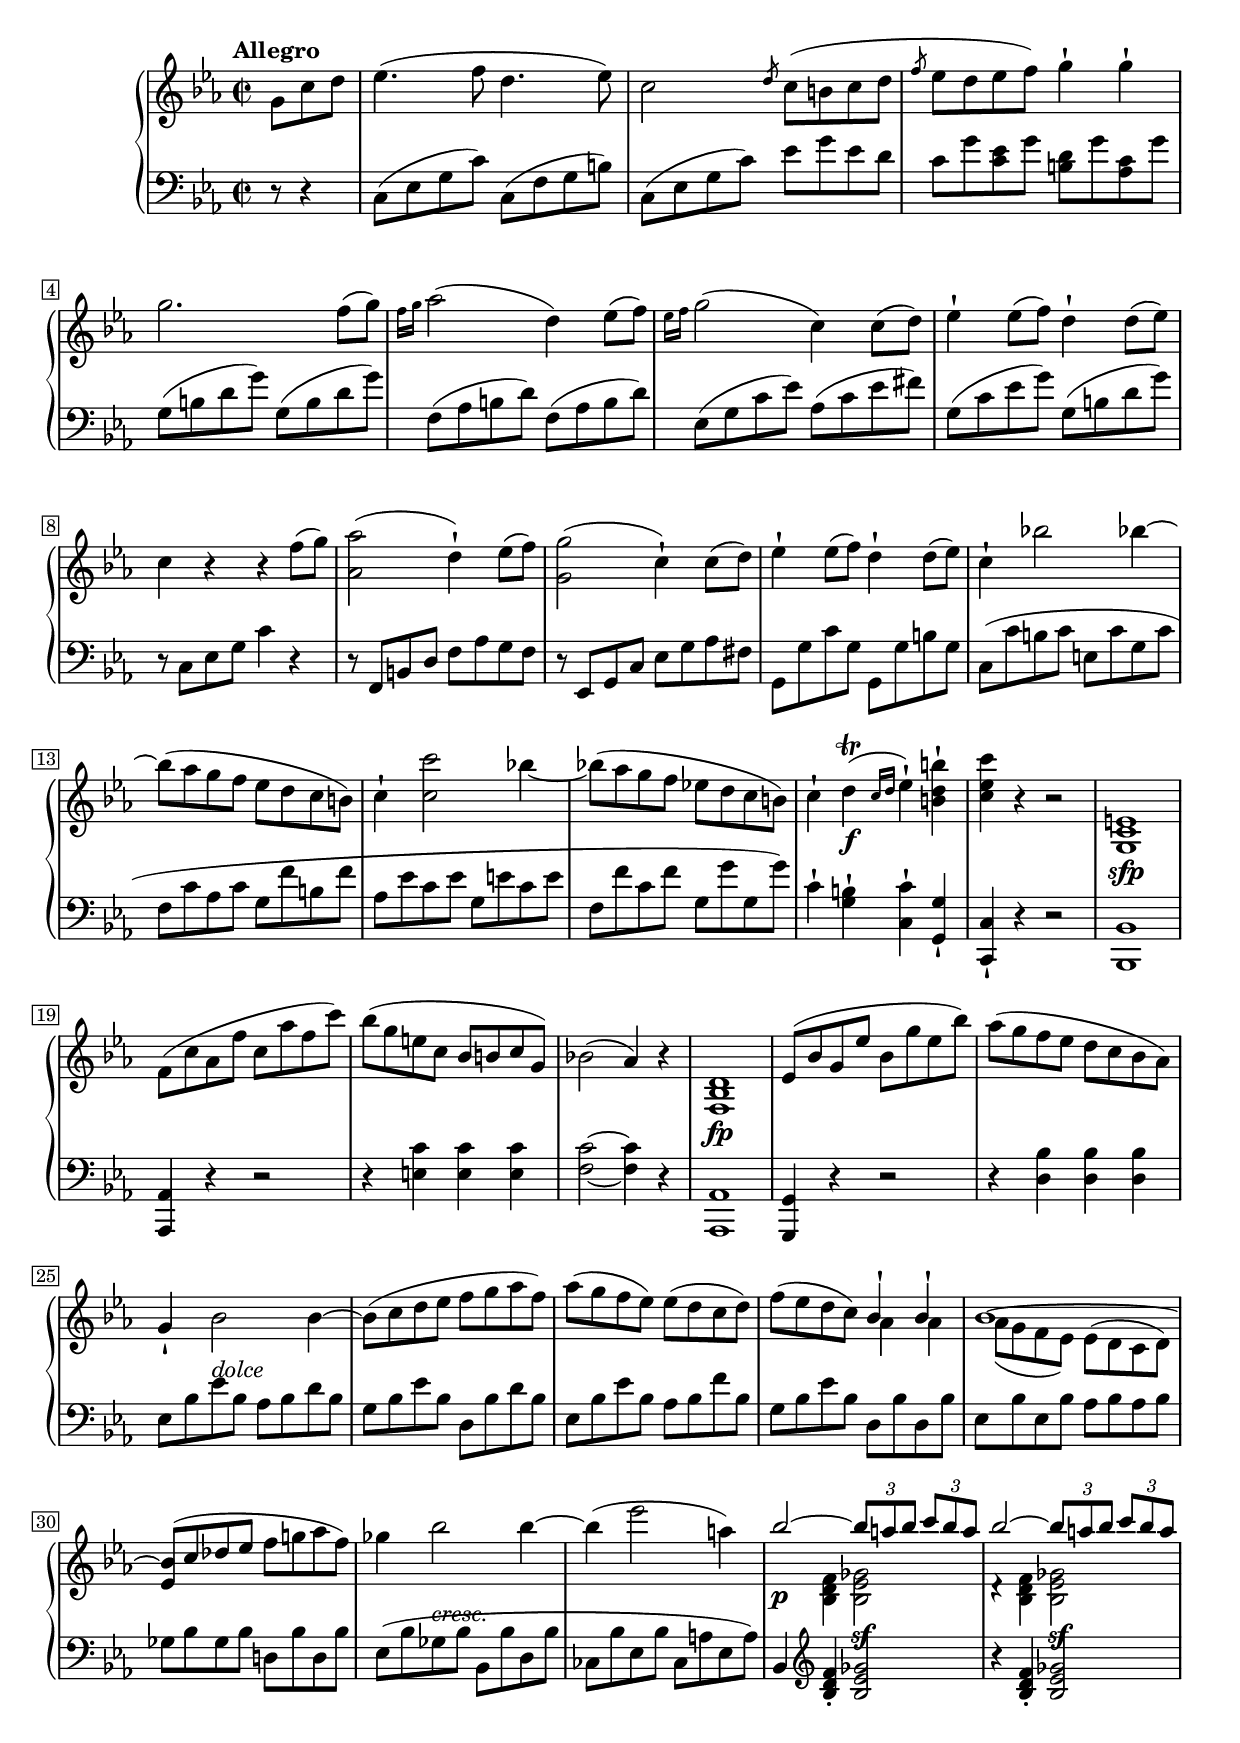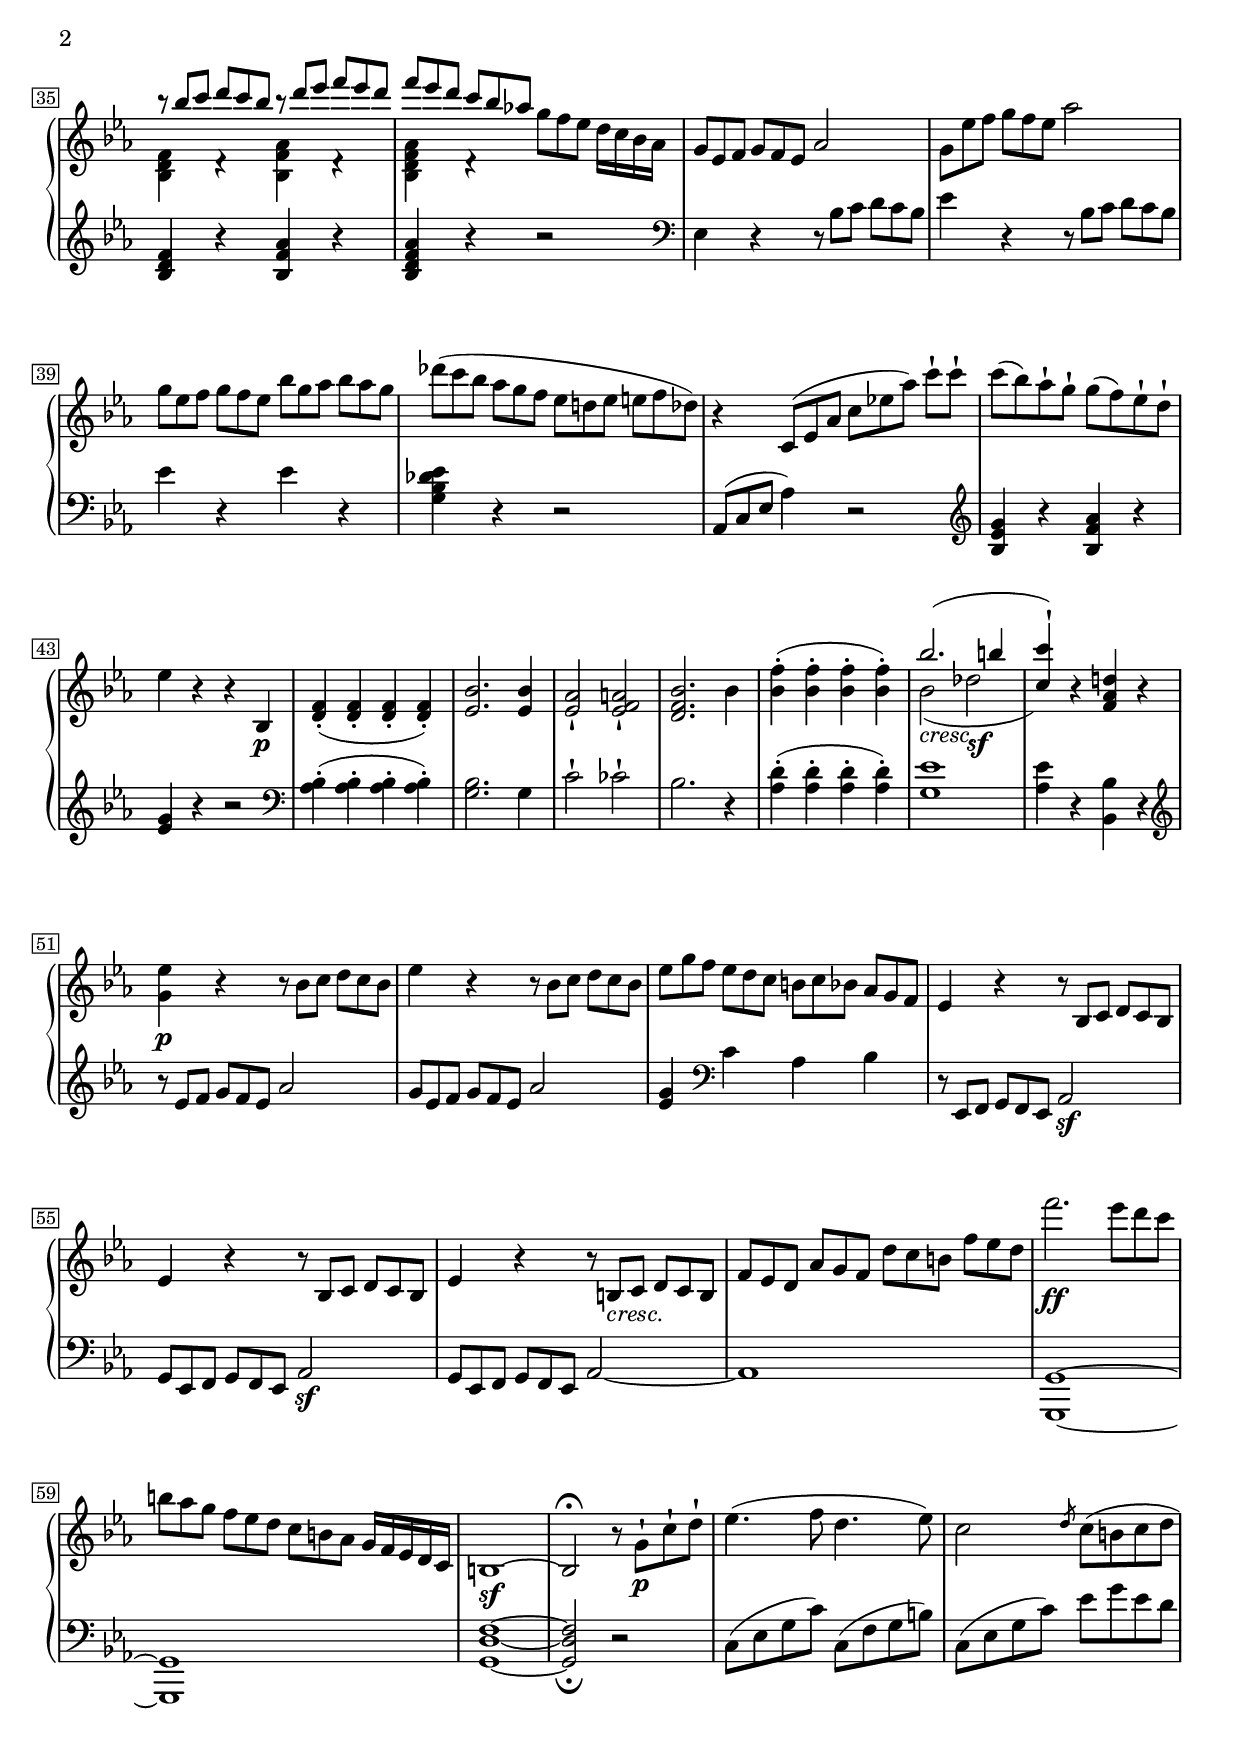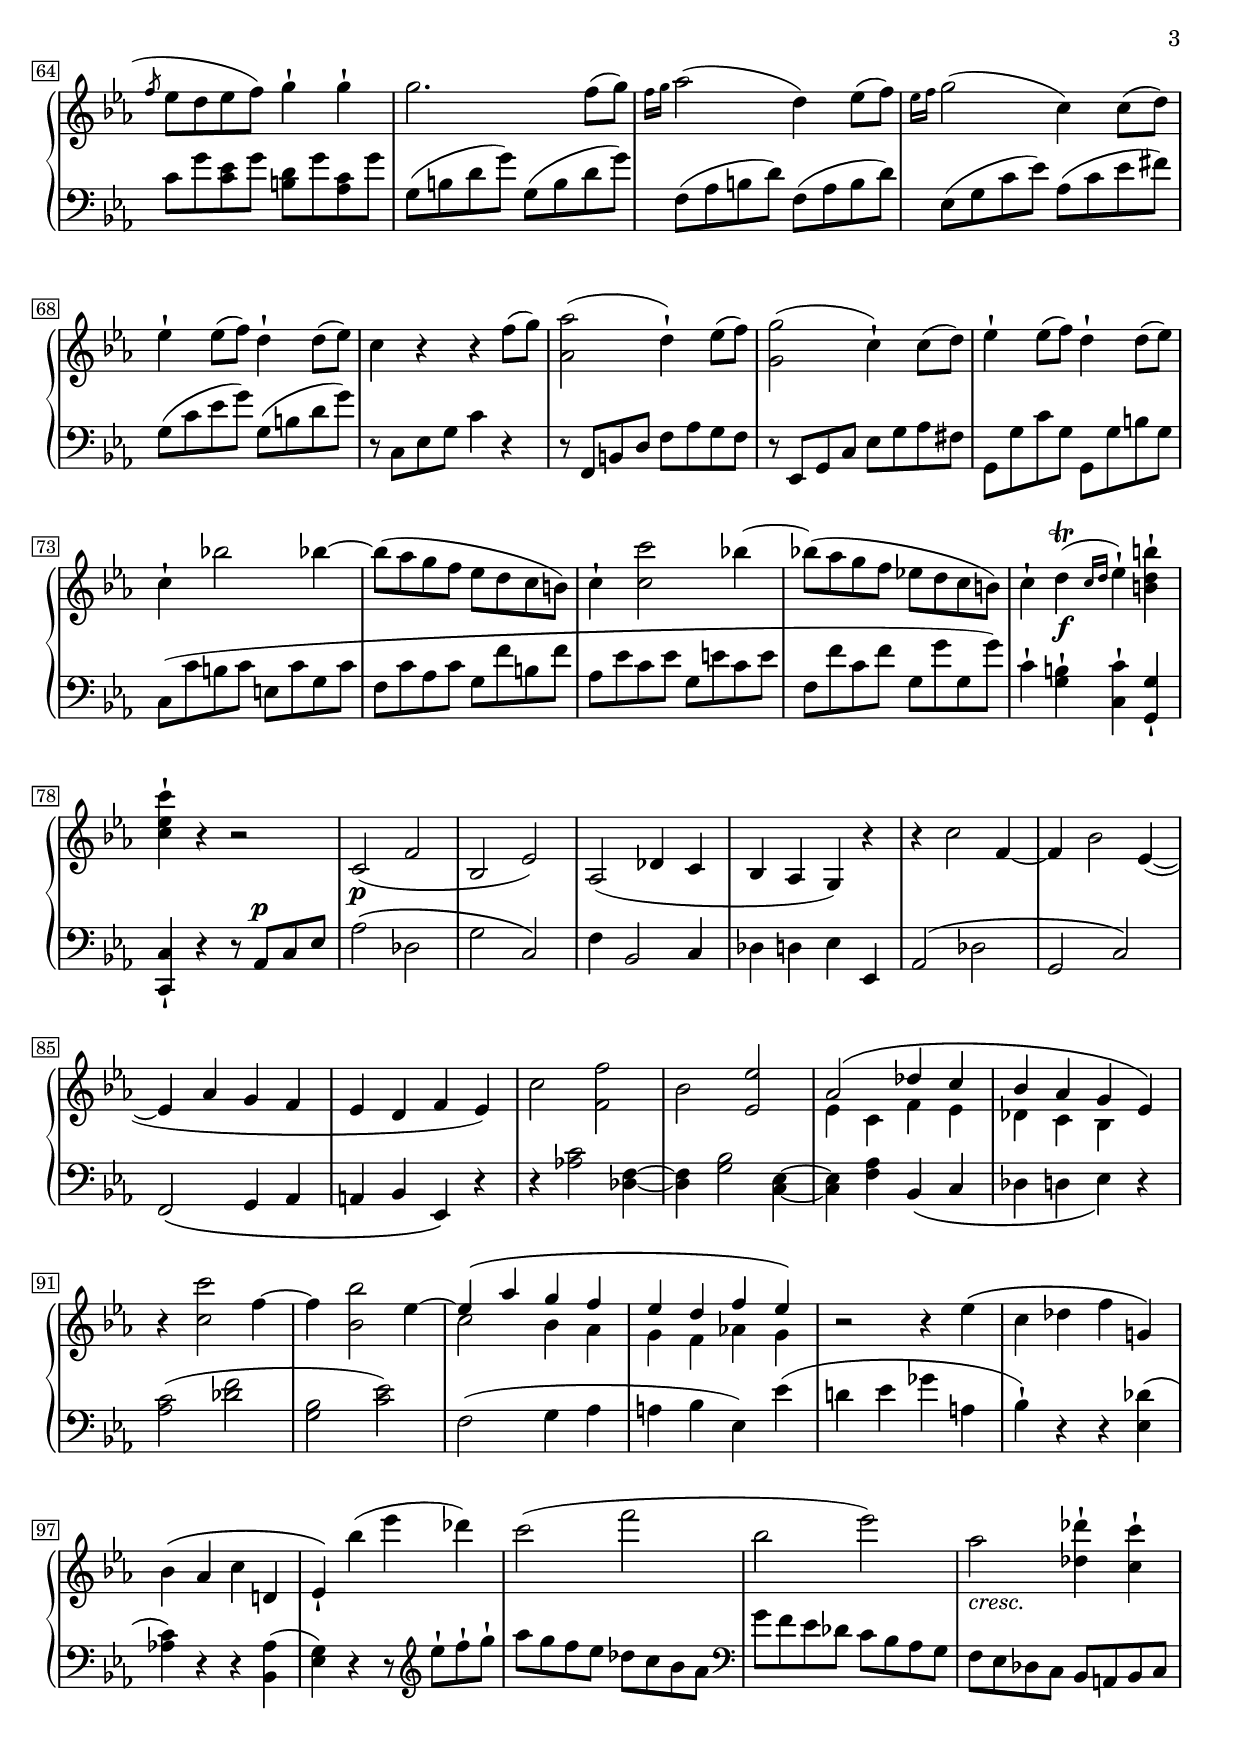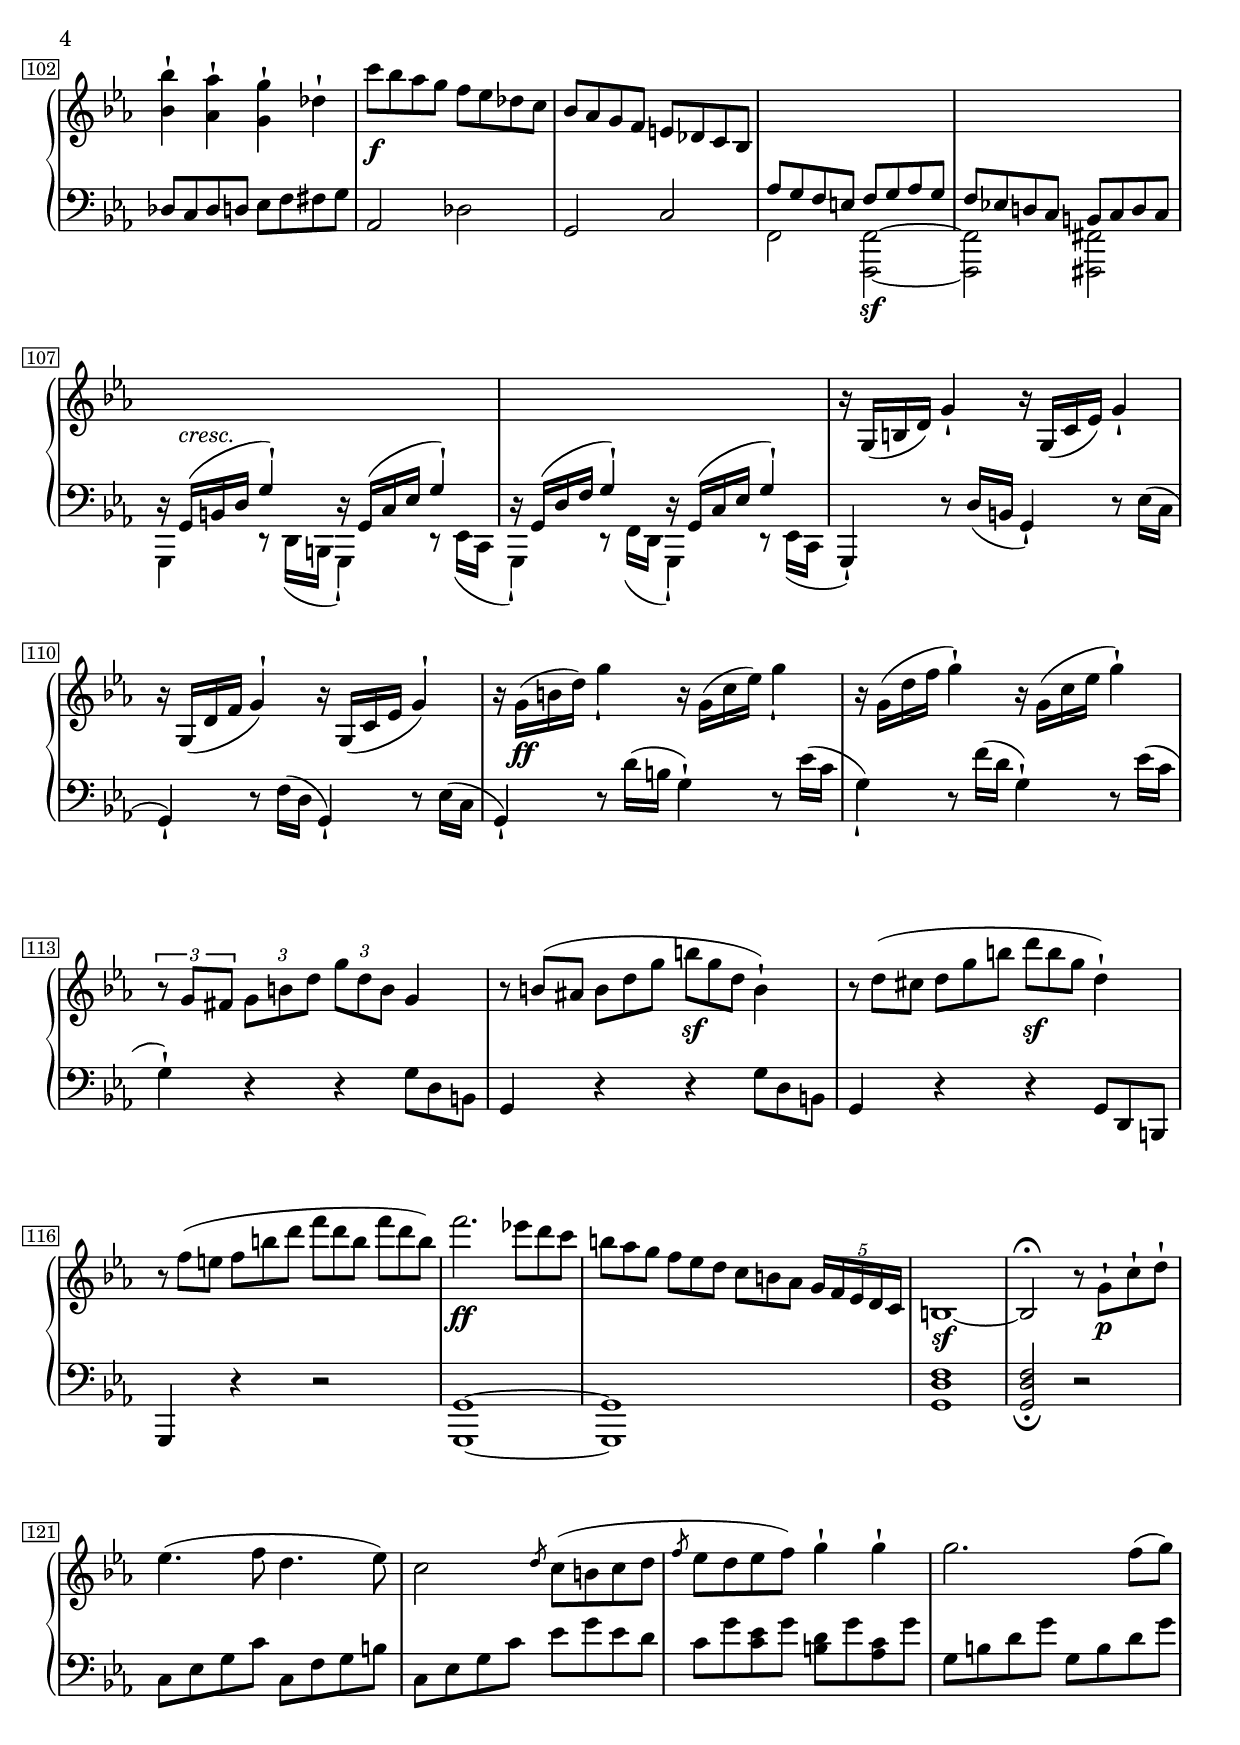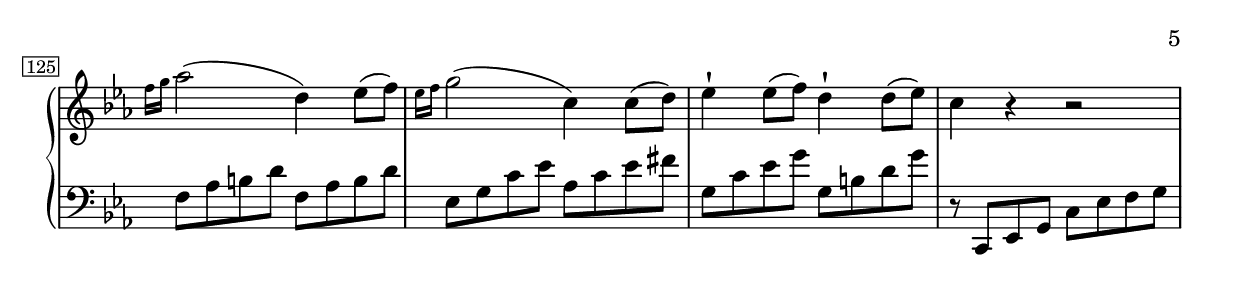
Global = {
  \key c \minor
  \time 2/2
  \include "../global.ly"
}

cresc = \markup { \italic "cresc." }
bottom = \change Staff = "lower"
top = \change Staff = "upper"

Sopran = \context Voice = "one" \relative c' {
  \voiceOne
  \omit TupletBracket
  \override MultiMeasureRest.staff-position = #0
  \override Rest.staff-position = #0
  \phrasingSlurNeutral\stemNeutral\slurNeutral\tieNeutral
  \tempo "Allegro"
  \partial 4. {
    g'8 c d
  }
  %1
  | ees4.( f8 d4. ees8)
  | c2 \once\stemUp \slashedGrace d8 c8( b c d
  | \once\stemUp \slashedGrace f8 ees8 d ees f) g4-! g-!
  | g2. f8(  g)
  %5
  | \slashedGrace { f16[ g] } aes2(  d,4) ees8( f)
  | \slashedGrace { ees16[ f] } g2( c,4) c8( d)
  | ees4-! es8( f) d4-! d8( ees)
  | c4 r r f8( g)
  | <aes aes,>2( d,4)-! ees8( f)
  %10
  | <g g,>2( c,4)-! c8( d)
  | ees4-! ees8( f) d4-! d8( ees)
  | c4-! bes'!2 bes4~
  | bes8( aes g f ees d c b)
  | c4-! <c' c,>2 bes!4~
  %15
  | bes!8( aes g f ees! d c  b)
  | c4-! d^\trill( \f \stemUp \slashedGrace { c16[ d] } \stemNeutral es4)-! <b' d, b>-!
  | <c es, c> r r2
  | <e,, c g>1\sfp
  | f8( c' aes f' c aes' f  c')
  %20
  | bes( g e c bes b c  g)
  | bes!2( aes4) r
  | <d, bes f>1\fp
  | ees8( bes' g ees' bes g' ees bes')
  | aes( g f ees d c bes aes)
  %25
  | g4_!
    \once\override Staff.TextScript.extra-offset = #'(0 . -1)
    bes2_ \markup { "dolce" } bes4~
  | bes8( c d ees f g aes f)
  | aes( g f ees) ees( d c d)
  | f( ees d c) \stemUp bes4-! bes-!
  | \stemNeutral\tieUp bes1~
  %30
  | <ees, bes'>8( c' des ees f g aes f)
  | ges4
    \once\override Staff.TextScript.extra-offset = #'(0 . -2)
    bes2_\cresc bes4~
  | bes( ees2 a,4)
  | \stemUp bes2~\p \tuplet 3/2 { bes8[ a bes] } \tuplet 3/2 { c[ bes a] }
  | bes2 ~ \tuplet 3/2 { bes8[ a bes] } \tuplet 3/2 { c[ bes a] }
    \omit TupletNumber
  %35
  | \tuplet 3/2 { b8\rest bes[ c] } \tuplet 3/2 { d[ c bes] }
    \tuplet 3/2 { b\rest d[ es] } \tuplet 3/2 { f[ ees d] }
  | \tuplet 3/2 { f[ ees d] } \tuplet 3/2 { c[ bes aes!] }
    \stemNeutral
    \tuplet 3/2 { g[ f ees] } d16[ c bes aes]
  | \tuplet 3/2 { g8[ ees f] } \tuplet 3/2 { g[ f ees] } aes2
  | \tuplet 3/2 { g8[ ees' f] } \tuplet 3/2 { g[ f ees] } aes2
  | \tuplet 3/2 { g8[ ees f] } \tuplet 3/2 { g[ f ees] }
    \tuplet 3/2 { bes'[ g aes] } \tuplet 3/2 { bes[ aes g] }
  %40
  | \tuplet 3/2 { des'8[( c bes] } \tuplet 3/2 { aes[ g f] }
    \tuplet 3/2 { ees[ d! ees] } \tuplet 3/2 { e[ f des)] }
  | r4 \tuplet 3/2 { c,8[( ees aes] } \tuplet 3/2 { c[ ees aes)] } c8[-! c-!]
  | c( bes) aes-! g-! g( f) ees-! d-!
  | ees4 r r bes,\p
  | <f' d>_.( <f d>_. <f d>_. <f d>)_.
  %45
  | <bes ees,>2. <bes ees,>4
  | <aes ees>2_! <a f ees>_!
  | <bes f d>2. bes4
  | <f' bes,>-.( <f bes,>-. <f bes,>-. <f bes,>)-.
  | \stemUp\slurUp bes2.( b4
  %50
  | <c, c'>^!) r <f, aes d> r
  | \stemNeutral <g ees'>4\p r \tuplet 3/2 { r8 bes c } \tuplet 3/2 { d[ c bes] }
  | ees4 r \tuplet 3/2 { r8 bes c } \tuplet 3/2 { d[ c bes] }
  | \tuplet 3/2 { ees8[ g f] ees[ d c] b[ c bes] aes[ g f] }
  | ees4 r \tuplet 3/2 { r8 bes[ c] d[ c bes] }
  %55
  | ees4 r \tuplet 3/2 { r8 bes[ c] d[ c bes] }
  | ees4 r \tuplet 3/2 { r8 b[_\cresc c] d[ c b] }
  | \tuplet 3/2 { f'8[ ees d] aes'[ g f] d'[ c b] f'[ es d] }
  | f'2.\ff \tuplet 3/2 { ees8[ d c] }
  | \tuplet 3/2 {  b8[ aes g] f[ ees d] c[ b aes] } \tuplet 5/4 { g16[ f ees d c] }
  %60
  | b1~\sf
  | b2^\fermata r8 g'8-! \p c-! d-!
  | ees4.( f8 d4. ees8)
  | c2 \once\stemUp \slashedGrace d8 c8( b c d
  | \once\stemUp \slashedGrace f8 ees8 d ees f) g4-! g-!
  %65
  | g2. f8(  g)
  | \slashedGrace { f16[ g] } aes2(  d,4) ees8( f)
  | \slashedGrace { ees16[ f] } g2( c,4) c8( d)
  | ees4-! es8( f) d4-! d8( ees)
  | c4 r r f8( g)
  %70
  | <aes aes,>2( d,4)-! ees8( f)
  | <g g,>2( c,4)-! c8( d)
  | ees4-! ees8( f) d4-! d8( ees)
  | c4-! bes'!2 bes4~
  | bes8( aes g f ees d c b)
  %75
  | c4-! <c' c,>2 bes!4~
  | bes!8( aes g f ees! d c  b)
  | c4-! d^\trill( \f \stemUp \slashedGrace { c16[ d] } \stemNeutral\slurNeutral\tieNeutral es4)-! <b' d, b>-!
  | <c es, c>-! r r2
  | c,,2(\p f
  %80
  | bes, ees)
  | aes,( des4 c
  | bes aes g) r
  | r c'2 f,4~
  | f bes2 ees,4~(
  %85
  | ees aes g f
  | ees d f ees)
  | c'2 <f, f'>
  | bes <ees, ees'>
  | \phrasingSlurUp\stemUp aes2\( des4 c
  %90
  | bes aes g ees\)
  | \stemNeutral r <c'' c,>2 f,4~
  | f <bes bes,>2 es,4~
  | \stemUp
    ees\( aes g f
  | ees d f ees\)
  %95
  | \stemNeutral\slurNeutral\tieNeutral r2 r4 ees\(
  | c des f g,\)
  | bes\( aes c d,!
  | ees\)_! bes''( ees  des)
  | c2( f
  %100
  | bes, ees)
  | aes,_\markup { "cresc."} <des des,>4-! <c c,>-!
  | <bes bes,>-! <aes aes,>-! <g g,>-! des-!
  | c'8\f bes aes g f ees des c
  | bes aes g f e des c bes
  %105
  | \bottom \stemUp\slurUp
    aes g f e f g aes g
  | f ees d! c b c d c
  | r16 g(^\cresc b d g4-!) r16 g,( c ees g4-!)
  | r16 g,( d' f g4-!) r16 g,( c ees g4-!)
  | \top \stemNeutral\slurNeutral
    r16 g( b d) g4_! r16 g,( c ees) g4_!
  %110
  | r16 g,( d' f g4-!) r16 g,( c ees g4-!)
  | r16 g(\ff b d) g4_! r16 g,( c ees) g4_!
  | r16 g,( d' f g4-!) r16 g,( c ees g4-!)
  | \undo\omit TupletBracket \undo\omit TupletNumber
    \tuplet 3/2 { r8 g,[ fis] } \tuplet 3/2 { g[ b d] } \tuplet 3/2 { g[ d b] } g4
    \omit TupletBracket \omit TupletNumber
  | \tuplet 3/2 { r8 b[( ais] b[ d g] b[\sf g d] } b4)-!
  %115
  | \tuplet 3/2 { r8 d[( cis] d[ g b] d[\sf b g] } d4)-!
  | \tuplet 3/2 { r8 f[( e] f[ b d] f[ d b] f'[ d b)] }
  | f'2. \ff \tuplet 3/2 { es!8[ d c] }
  | \tuplet 3/2 {  b8[ as g]  f[ es d]  c[ b as] }
    \undo\omit TupletNumber \tuplet 5/4 { g16[ f es d c] } \omit TupletNumber
  | b1\sf ~
  %120
  | b2\fermata r8 g'8-! \p c-! d-!
  | ees4.( f8 d4. ees8)
  | c2 \once\stemUp \slashedGrace d8 c8( b c d
  | \once\stemUp \slashedGrace f8 ees8 d ees f) g4-! g-!
  | g2. f8(  g)
  %125
  | \slashedGrace { f16[ g] } aes2(  d,4) ees8( f)
  | \slashedGrace { ees16[ f] } g2( c,4) c8( d)
  | ees4-! es8( f) d4-! d8( ees)
  | c4 r r2


}

Alto = \context Voice = "two" \relative c' {
  \voiceTwo
  \override MultiMeasureRest.staff-position = #0
  \override Rest.staff-position = #0
  \override Stem.cross-staff = ##t
  \partial 4. { s4. }
  %1
  | s1*27
  | s2 aes'4 aes
  | \once\override NoteColumn.force-hshift = #1 aes8( g f ees) ees^( d c d)
  %30
  | s1*3
  | s4 <bes d f> <bes ees ges>2\sf
  | d4\rest <bes d f> <bes ees ges>2\sf
  %35
  | <bes d f>4 d\rest <bes f' aes>4 d\rest
  | <bes d f aes>4 d\rest s2
  | s1*12
  %49
  | bes'2(_\cresc des-\markup { \dynamic sf }
  | \hideNotes c4) \unHideNotes s2.
  | s1*38
  %89
  | ees,4 c f ees
  | des c bes s
  | s1*2
  | c'2 bes4 aes
  | g f aes g

}

Tenor = \context Voice = "three" \relative c {
  \voiceThree
  \override MultiMeasureRest.staff-position = #0
  \override Rest.staff-position = #0
  \override Stem.cross-staff = ##t
%1
}

Bass = \context Voice = "four" \relative c {
  \voiceFour
  \omit TupletBracket \omit TupletNumber
  \override MultiMeasureRest.staff-position = #0
  \override Rest.staff-position = #0
  \phrasingSlurNeutral\stemNeutral\slurNeutral\tieNeutral
  \partial 4. {
    r8 r4
  }
  %1
  | c8( ees g c) c,( f g b)
  | c,( ees g c) ees g ees d
  | c g' <ees c> g <d b> g <c, aes> g'
  | g,( b d g)  g,( b d g)
  %5
  | f,( aes b  d) f,( aes b d)
  | ees,( g c ees) aes,( c ees fis)
  | g,( c ees g) g,( b d g)
  | r c,, ees g c4 r
  | r8 f,, b d f aes g f
  %10
  | r ees, g c ees g aes fis
  | g, g' c g g, g' b g
  | c,( c' b c e, c' g c
  | f, c' aes c g f' b, f'
  | aes, ees' c ees g, e' c e
  %15
  | f, f' c f g, g' g,  g')
  | c,4^! <b g>^! <c c,>^! <g g,>-!
  | <c, c,>-! r r2
  | <bes bes,>1
  | <aes aes,>4 r r2
  %20
  | r4 <c' e,> <c e,> <c e,>
  | <c f,>2~ q4 r4
  | <aes, aes,>1
  | <g g,>4 r r2
  | r4 <bes' d,> <bes d,> <bes d,>
  %25
  | ees,8 bes' ees bes aes bes d bes
  | g bes ees bes d, bes' d bes
  | ees, bes' ees bes aes bes f' bes,
  | g bes ees bes d, bes' d, bes'
  | ees, bes' ees, bes' aes bes aes bes
  %30
  | ges bes ges bes d, bes' d, bes'
  | ees,( bes' ges bes bes, bes' d, bes'
  | ces, bes' ees, bes' ces, a' ees a)
  | bes,4 \clef treble <f'' d bes>-. <ges \sf ees bes>2
  | r4 <f d bes>-. <ges \sf ees bes>2
  %35
  | <f d bes>4 r <aes f bes,> r
  | <aes f d bes> r r2 \clef bass
  | ees,4 r \tuplet 3/2 { r8 bes'[ c] } \tuplet 3/2 { d[ c bes] }
  | ees4 r \tuplet 3/2 {r8 bes[ c] } \tuplet 3/2 { d[ c bes] }
  | ees4 r ees r
  %40
  | <ees des bes g> r r2
  | \tuplet 3/2 { aes,,8[( c ees] } aes4) r2 \clef treble
  | <g' ees bes>4 r <aes f bes,> r
  | <g ees> r r2 \clef bass
  | <bes, aes>4^.( <bes aes>^. <bes aes>^. <bes aes>)^.
  %45
  | <bes g>2. g4
  | c2^! ces^!
  | bes2. r4
  | <d aes>^.( <d aes>^. <d aes>^. <d aes>)^.
  | <ees g,>1
  %50
  | <aes, ees'>4 r <bes, bes'> r
  | \clef treble \tuplet 3/2 { r8 ees' f } \tuplet 3/2 { g[ f ees] } aes2
  | \tuplet 3/2 { g8[ ees f] g[ f ees] } aes2
  | <g ees>4 \clef bass c, aes bes
  | \tuplet 3/2 { r8 ees,,[ f] g[ f es] } aes2\sf
  %55
  | \tuplet 3/2 { g8[ ees f] g[ f ees] } aes2\sf
  | \tuplet 3/2 { g8[ ees f] g[ f ees] } aes2~
  | as1
  | <g g,>~
  | <g g,>
  %60
  | <f' d g,>~
  | <f d g,>2\fermata r
  | c8( ees g c) c,( f g b)
  | c,( ees g c) ees g ees d
  | c g' <ees c> g <d b> g <c, aes> g'
  %65
  | g,( b d g)  g,( b d g)
  | f,( aes b  d) f,( aes b d)
  | ees,( g c ees) aes,( c ees fis)
  | g,( c ees g) g,( b d g)
  | r c,, ees g c4 r
  %70
  | r8 f,, b d f aes g f
  | r ees, g c ees g aes fis
  | g, g' c g g, g' b g
  | c,( c' b c e, c' g c
  | f, c' aes c g f' b, f'
  %75
  | aes, ees' c ees g, e' c e
  | f, f' c f g, g' g,  g')
  | c,4^! <b g>^! <c c,>^! <g g,>-!
  | <c, c,>-! r r8 aes[^\p c ees]
  | aes2\( des,
  %80
  | g c,\)
  | f4 bes,2 c4
  | des d ees ees,
  | aes2\( des
  | g, c\)
  %85
  | f,\( g4 aes
  | a bes ees,\) r
  | r <c'' aes!>2 <f, des>4~
  | <f des> <bes g>2 <es, c>4~
  | <ees c> <aes f> bes,_\( c
  %90
  | des d ees\) r
  | <c' aes>2( <f des>
  | <bes, g> <ees c>)
  | f,( g4 aes
  | a bes ees,) ees'(
  %95
  | d! ees ges a,
  | bes)^! r r <des ees,>(
  | <c aes!>) r r <aes bes,>(
  | <g ees>) r r8 \clef treble ees''8^! f^! g^!
  | aes g f ees des c bes aes
    \clef bass
  %100
  | g f ees des c bes aes g
  | f ees des c bes a bes c
  | des c des d ees f fis g
  | aes,2 des
  | g, c
  %105
  | \stemDown\slurDown f, <f, f'>~\sf
  | q <fis fis'>
  | g4 d'8\rest d16( b g4-!) d'8\rest ees16( c
  | g4_!) d'8\rest f16( d g,4_!) d'8\rest ees16( c
  | \slurNeutral\stemNeutral g4-!) d''8\rest d16( b g4-!) d'8\rest ees16( c
  %110
  | g4-!) d'8\rest f16( d g,4-!) d'8\rest ees16( c
  | g4-!) r8 d''16( b g4^!) r8 ees'16( c
  | g4-!) r8 f'16( d g,4^!) r8 ees'16( c
  | g4^!) r r \tuplet 3/2 { g8 d b }
  | g4 r r \tuplet 3/2 { g'8 d b }
  %115
  | g4 r r \tuplet 3/2 { g8 d b }
  | g4 r r2
  | <g g'>1~
  | q
  | <g' d' f>
  %120
  | q2\fermata r2
  | c8 ees g c c, f g b
  | c, ees g c ees g ees d
  | c g' <ees c> g <d b> g <c, aes> g'
  | g, b d g g, b d g
  %125
  | f, aes b d f, aes b d
  | ees, g c ees aes, c ees fis
  | g, c ees g g, b d g
  | r c,,, ees g c ees f g


}

centerDynamics = {
}

\score {
  \new PianoStaff \with { connectArpeggios = ##t }
  <<
    \accidentalStyle Score.piano
    \context Staff = "upper" <<
      \set Staff.midiInstrument = #"acoustic grand"
      \Global
      \clef treble
      \Sopran
      \Alto
    >>
    \context Dynamics <<
      \Global \centerDynamics
    >>
    \context Staff = "lower" <<
      \set Staff.midiInstrument = #"acoustic grand"
      \Global
      \clef bass
      \Tenor
      \Bass
    >>
  >>
  \header {
    composer = #f % "Ludwig van Beethoven"
    opus = #f % "Opus 13"
    title = "Rondo" % "Grande Sonate Pathétique"
    subtitle = #f
  }
  \layout {
    \context {
      \PianoStaff
      % More space between staves in the same PianoStaff
      %\override StaffGrouper.staff-staff-spacing.minimum-distance = 14
      \override TextScript.font-shape = #'italic
    }
  }
  \midi {
    \tempo 4 = 100
  }
}
